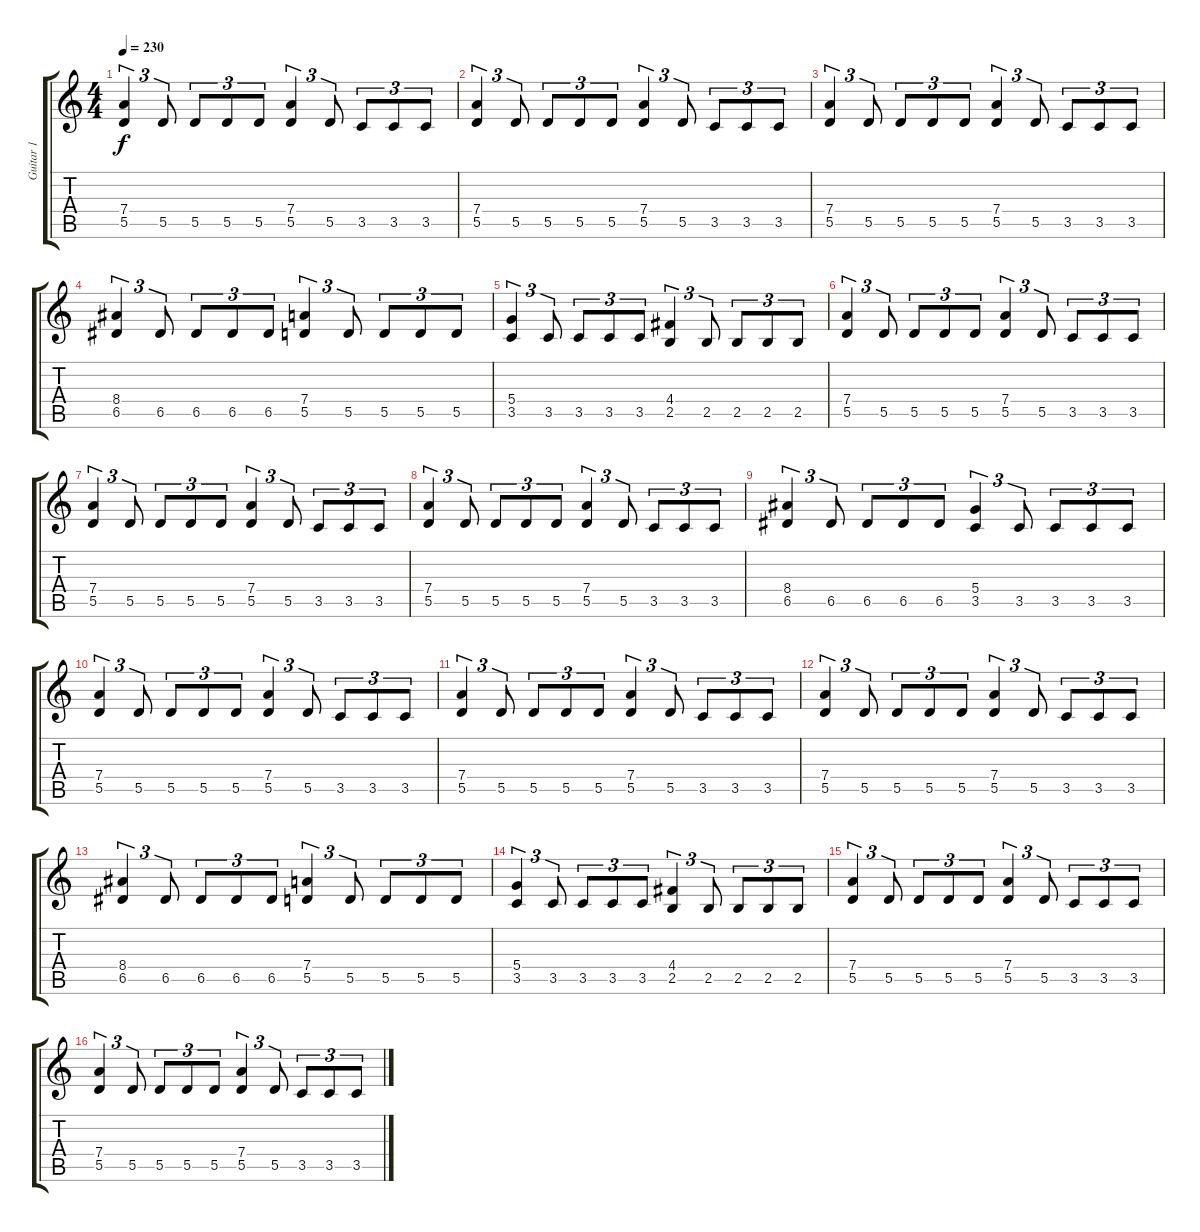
\track ("Guitar 1" "Guitar 1") {instrument distortionguitar}
\staff {score tabs}
\tuning (E4 B3 G3 D3 A2 E2) {hide}
\ts (4 4)
\tempo 230
\clef g2
\ks c
(7.4 5.5).4{tu (3 2) dy f} 5.5.8{tu (3 2)} 5.5.8{tu (3 2)} 5.5.8{tu (3 2)} 5.5.8{tu (3 2)} (7.4 5.5).4{tu (3 2)} 5.5.8{tu (3 2)} 3.5.8{tu (3 2)} 3.5.8{tu (3 2)} 3.5.8{tu (3 2)} |
(7.4 5.5).4{tu (3 2)} 5.5.8{tu (3 2)} 5.5.8{tu (3 2)} 5.5.8{tu (3 2)} 5.5.8{tu (3 2)} (7.4 5.5).4{tu (3 2)} 5.5.8{tu (3 2)} 3.5.8{tu (3 2)} 3.5.8{tu (3 2)} 3.5.8{tu (3 2)} |
(7.4 5.5).4{tu (3 2)} 5.5.8{tu (3 2)} 5.5.8{tu (3 2)} 5.5.8{tu (3 2)} 5.5.8{tu (3 2)} (7.4 5.5).4{tu (3 2)} 5.5.8{tu (3 2)} 3.5.8{tu (3 2)} 3.5.8{tu (3 2)} 3.5.8{tu (3 2)} |
(8.4 6.5).4{tu (3 2)} 6.5.8{tu (3 2)} 6.5.8{tu (3 2)} 6.5.8{tu (3 2)} 6.5.8{tu (3 2)} (7.4 5.5).4{tu (3 2)} 5.5.8{tu (3 2)} 5.5.8{tu (3 2)} 5.5.8{tu (3 2)} 5.5.8{tu (3 2)} |
(5.4 3.5).4{tu (3 2)} 3.5.8{tu (3 2)} 3.5.8{tu (3 2)} 3.5.8{tu (3 2)} 3.5.8{tu (3 2)} (4.4 2.5).4{tu (3 2)} 2.5.8{tu (3 2)} 2.5.8{tu (3 2)} 2.5.8{tu (3 2)} 2.5.8{tu (3 2)} |
(7.4 5.5).4{tu (3 2)} 5.5.8{tu (3 2)} 5.5.8{tu (3 2)} 5.5.8{tu (3 2)} 5.5.8{tu (3 2)} (7.4 5.5).4{tu (3 2)} 5.5.8{tu (3 2)} 3.5.8{tu (3 2)} 3.5.8{tu (3 2)} 3.5.8{tu (3 2)} |
(7.4 5.5).4{tu (3 2)} 5.5.8{tu (3 2)} 5.5.8{tu (3 2)} 5.5.8{tu (3 2)} 5.5.8{tu (3 2)} (7.4 5.5).4{tu (3 2)} 5.5.8{tu (3 2)} 3.5.8{tu (3 2)} 3.5.8{tu (3 2)} 3.5.8{tu (3 2)} |
(7.4 5.5).4{tu (3 2)} 5.5.8{tu (3 2)} 5.5.8{tu (3 2)} 5.5.8{tu (3 2)} 5.5.8{tu (3 2)} (7.4 5.5).4{tu (3 2)} 5.5.8{tu (3 2)} 3.5.8{tu (3 2)} 3.5.8{tu (3 2)} 3.5.8{tu (3 2)} |
(8.4 6.5).4{tu (3 2)} 6.5.8{tu (3 2)} 6.5.8{tu (3 2)} 6.5.8{tu (3 2)} 6.5.8{tu (3 2)} (5.4 3.5).4{tu (3 2)} 3.5.8{tu (3 2)} 3.5.8{tu (3 2)} 3.5.8{tu (3 2)} 3.5.8{tu (3 2)} |
(7.4 5.5).4{tu (3 2)} 5.5.8{tu (3 2)} 5.5.8{tu (3 2)} 5.5.8{tu (3 2)} 5.5.8{tu (3 2)} (7.4 5.5).4{tu (3 2)} 5.5.8{tu (3 2)} 3.5.8{tu (3 2)} 3.5.8{tu (3 2)} 3.5.8{tu (3 2)} |
(7.4 5.5).4{tu (3 2)} 5.5.8{tu (3 2)} 5.5.8{tu (3 2)} 5.5.8{tu (3 2)} 5.5.8{tu (3 2)} (7.4 5.5).4{tu (3 2)} 5.5.8{tu (3 2)} 3.5.8{tu (3 2)} 3.5.8{tu (3 2)} 3.5.8{tu (3 2)} |
(7.4 5.5).4{tu (3 2)} 5.5.8{tu (3 2)} 5.5.8{tu (3 2)} 5.5.8{tu (3 2)} 5.5.8{tu (3 2)} (7.4 5.5).4{tu (3 2)} 5.5.8{tu (3 2)} 3.5.8{tu (3 2)} 3.5.8{tu (3 2)} 3.5.8{tu (3 2)} |
(8.4 6.5).4{tu (3 2)} 6.5.8{tu (3 2)} 6.5.8{tu (3 2)} 6.5.8{tu (3 2)} 6.5.8{tu (3 2)} (7.4 5.5).4{tu (3 2)} 5.5.8{tu (3 2)} 5.5.8{tu (3 2)} 5.5.8{tu (3 2)} 5.5.8{tu (3 2)} |
(5.4 3.5).4{tu (3 2)} 3.5.8{tu (3 2)} 3.5.8{tu (3 2)} 3.5.8{tu (3 2)} 3.5.8{tu (3 2)} (4.4 2.5).4{tu (3 2)} 2.5.8{tu (3 2)} 2.5.8{tu (3 2)} 2.5.8{tu (3 2)} 2.5.8{tu (3 2)} |
(7.4 5.5).4{tu (3 2)} 5.5.8{tu (3 2)} 5.5.8{tu (3 2)} 5.5.8{tu (3 2)} 5.5.8{tu (3 2)} (7.4 5.5).4{tu (3 2)} 5.5.8{tu (3 2)} 3.5.8{tu (3 2)} 3.5.8{tu (3 2)} 3.5.8{tu (3 2)} |
(7.4 5.5).4{tu (3 2)} 5.5.8{tu (3 2)} 5.5.8{tu (3 2)} 5.5.8{tu (3 2)} 5.5.8{tu (3 2)} (7.4 5.5).4{tu (3 2)} 5.5.8{tu (3 2)} 3.5.8{tu (3 2)} 3.5.8{tu (3 2)} 3.5.8{tu (3 2)}
